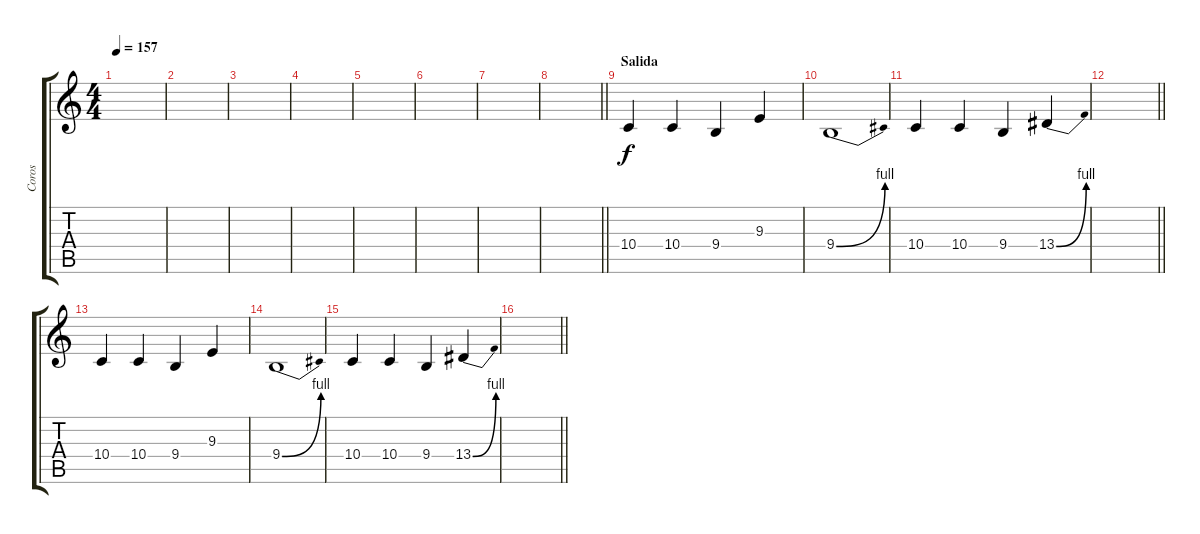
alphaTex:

\track ("Coros" "Coros") {instrument electricgrandpiano}
\staff {score tabs}
\tuning (E4 B3 G3 D3 A2 E2) {hide}
\ts (4 4)
\tempo 157
\clef g2
\ks c
|
|
|
|
|
|
|
\barLineRight lightlight
|
\section ("" "Salida")
10.4.4 10.4.4 9.4.4 9.3.4 |
9.4{be (bend 0 0 60 4)}.1 |
10.4.4 10.4.4 9.4.4 13.4{be (bend 0 0 60 4)}.4 |
\barLineRight lightlight
|
10.4.4 10.4.4 9.4.4 9.3.4 |
9.4{be (bend 0 0 60 4)}.1 |
10.4.4 10.4.4 9.4.4 13.4{be (bend 0 0 60 4)}.4 |
\barLineRight lightlight
